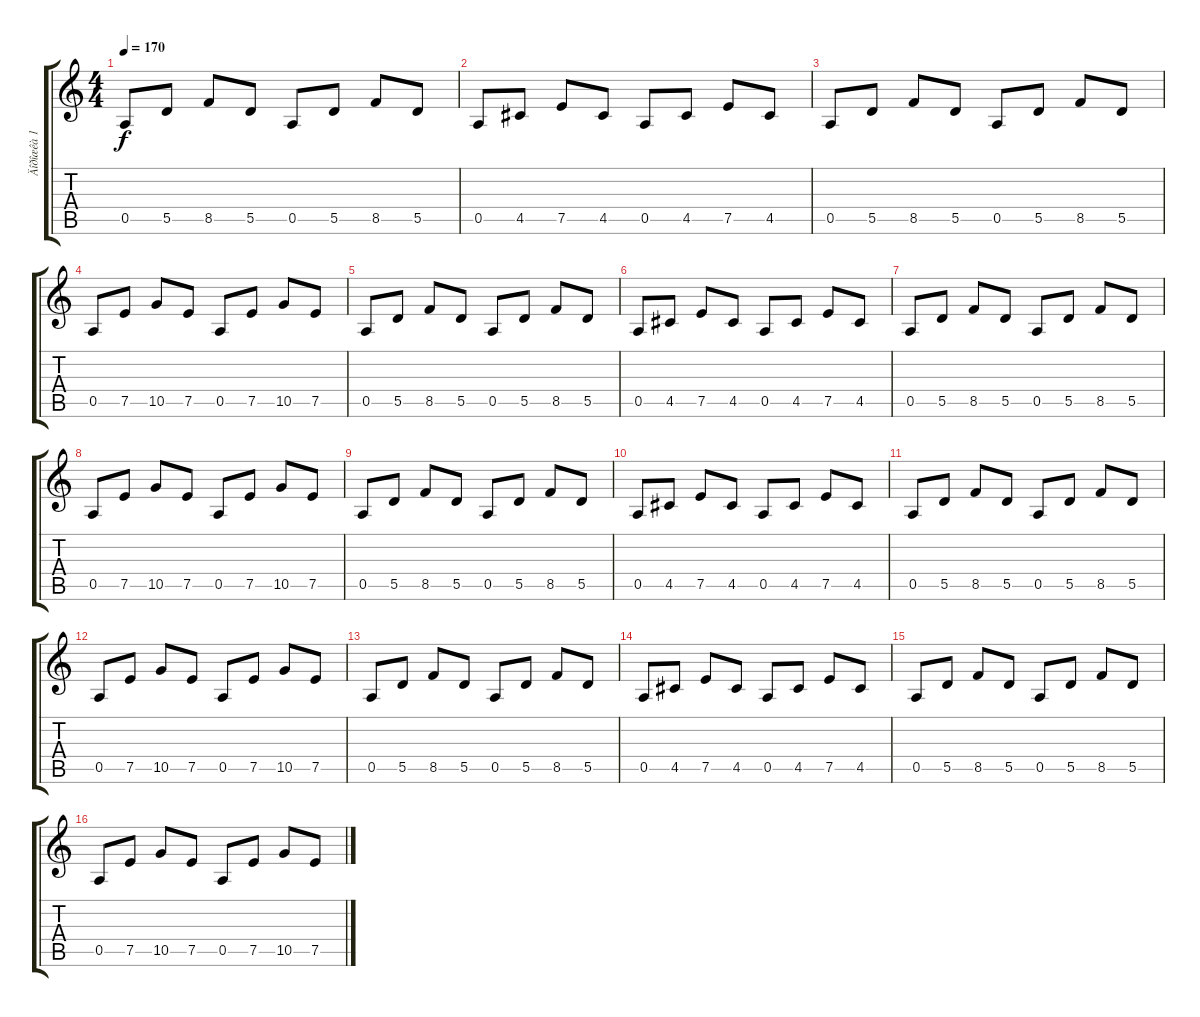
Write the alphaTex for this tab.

\track ("Äîðîæêà 1" "Äîðîæêà 1") {instrument distortionguitar}
\staff {score tabs}
\tuning (E4 B3 G3 D3 A2 D2) {hide}
\ts (4 4)
\tempo 170
\clef g2
\ks c
0.5.8{dy f} 5.5.8 8.5.8 5.5.8 0.5.8 5.5.8 8.5.8 5.5.8 |
0.5.8 4.5.8 7.5.8 4.5.8 0.5.8 4.5.8 7.5.8 4.5.8 |
0.5.8 5.5.8 8.5.8 5.5.8 0.5.8 5.5.8 8.5.8 5.5.8 |
0.5.8 7.5.8 10.5.8 7.5.8 0.5.8 7.5.8 10.5.8 7.5.8 |
0.5.8 5.5.8 8.5.8 5.5.8 0.5.8 5.5.8 8.5.8 5.5.8 |
0.5.8 4.5.8 7.5.8 4.5.8 0.5.8 4.5.8 7.5.8 4.5.8 |
0.5.8 5.5.8 8.5.8 5.5.8 0.5.8 5.5.8 8.5.8 5.5.8 |
0.5.8 7.5.8 10.5.8 7.5.8 0.5.8 7.5.8 10.5.8 7.5.8 |
0.5.8 5.5.8 8.5.8 5.5.8 0.5.8 5.5.8 8.5.8 5.5.8 |
0.5.8 4.5.8 7.5.8 4.5.8 0.5.8 4.5.8 7.5.8 4.5.8 |
0.5.8 5.5.8 8.5.8 5.5.8 0.5.8 5.5.8 8.5.8 5.5.8 |
0.5.8 7.5.8 10.5.8 7.5.8 0.5.8 7.5.8 10.5.8 7.5.8 |
0.5.8 5.5.8 8.5.8 5.5.8 0.5.8 5.5.8 8.5.8 5.5.8 |
0.5.8 4.5.8 7.5.8 4.5.8 0.5.8 4.5.8 7.5.8 4.5.8 |
0.5.8 5.5.8 8.5.8 5.5.8 0.5.8 5.5.8 8.5.8 5.5.8 |
0.5.8 7.5.8 10.5.8 7.5.8 0.5.8 7.5.8 10.5.8 7.5.8
